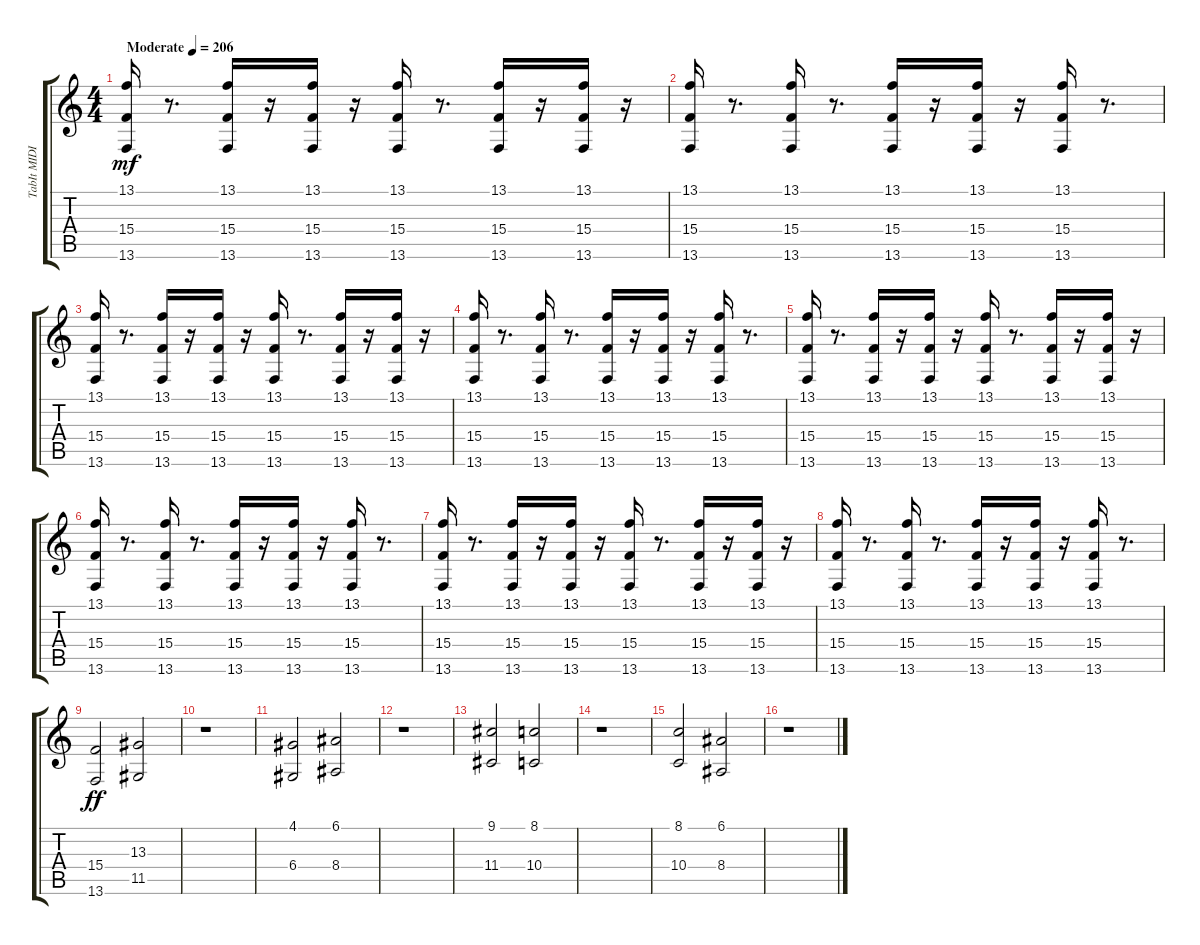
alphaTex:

\track ("TabIt MIDI - Track 1" "TabIt MIDI") {instrument brasssection}
\staff {score tabs}
\tuning (E4 B3 G3 D3 A2 E2) {hide}
\ts (4 4)
\tempo (206 "Moderate")
\clef g2
\ks c
(13.1 15.4 13.6).16{dy mf instrument brasssection} r.8{d} (13.1 15.4 13.6).16 r.16 (13.1 15.4 13.6).16 r.16 (13.1 15.4 13.6).16 r.8{d} (13.1 15.4 13.6).16 r.16 (13.1 15.4 13.6).16 r.16 |
(13.1 15.4 13.6).16 r.8{d} (13.1 15.4 13.6).16 r.8{d} (13.1 15.4 13.6).16 r.16 (13.1 15.4 13.6).16 r.16 (13.1 15.4 13.6).16 r.8{d} |
(13.1 15.4 13.6).16 r.8{d} (13.1 15.4 13.6).16 r.16 (13.1 15.4 13.6).16 r.16 (13.1 15.4 13.6).16 r.8{d} (13.1 15.4 13.6).16 r.16 (13.1 15.4 13.6).16 r.16 |
(13.1 15.4 13.6).16 r.8{d} (13.1 15.4 13.6).16 r.8{d} (13.1 15.4 13.6).16 r.16 (13.1 15.4 13.6).16 r.16 (13.1 15.4 13.6).16 r.8{d} |
(13.1 15.4 13.6).16 r.8{d} (13.1 15.4 13.6).16 r.16 (13.1 15.4 13.6).16 r.16 (13.1 15.4 13.6).16 r.8{d} (13.1 15.4 13.6).16 r.16 (13.1 15.4 13.6).16 r.16 |
(13.1 15.4 13.6).16 r.8{d} (13.1 15.4 13.6).16 r.8{d} (13.1 15.4 13.6).16 r.16 (13.1 15.4 13.6).16 r.16 (13.1 15.4 13.6).16 r.8{d} |
(13.1 15.4 13.6).16 r.8{d} (13.1 15.4 13.6).16 r.16 (13.1 15.4 13.6).16 r.16 (13.1 15.4 13.6).16 r.8{d} (13.1 15.4 13.6).16 r.16 (13.1 15.4 13.6).16 r.16 |
(13.1 15.4 13.6).16 r.8{d} (13.1 15.4 13.6).16 r.8{d} (13.1 15.4 13.6).16 r.16 (13.1 15.4 13.6).16 r.16 (13.1 15.4 13.6).16 r.8{d} |
(15.4 13.6).2{dy ff} (13.3 11.5).2 |
r.1 |
(4.1 6.4).2 (6.1 8.4).2 |
r.1 |
(9.1 11.4).2 (8.1 10.4).2 |
r.1 |
(8.1 10.4).2 (6.1 8.4).2 |
r.1
